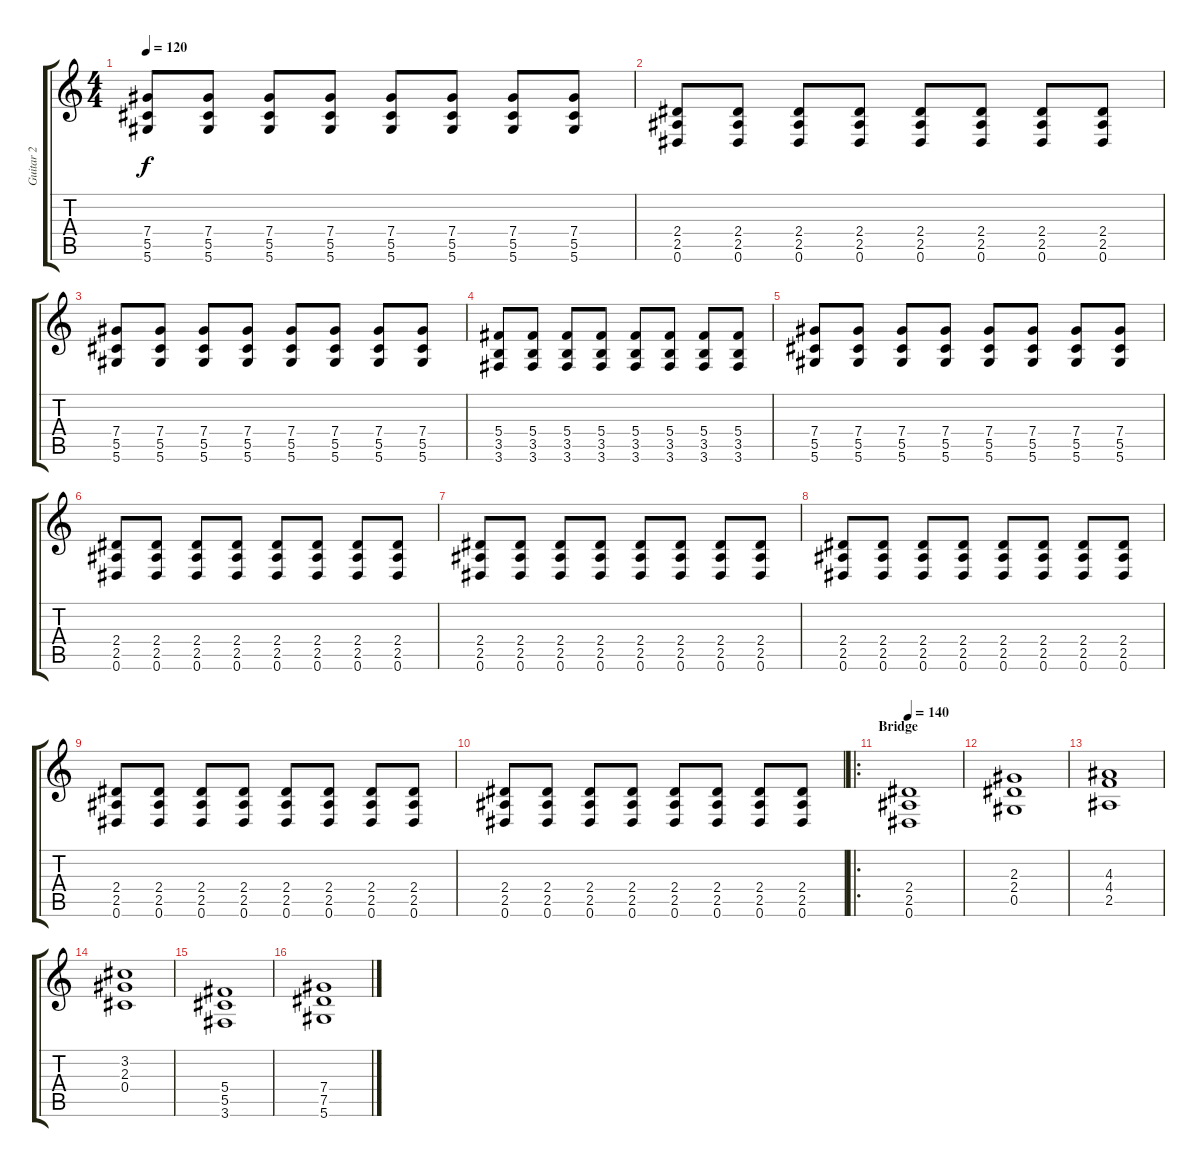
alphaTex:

\track ("Guitar 2" "Guitar 2") {instrument distortionguitar}
\staff {score tabs}
\tuning (Eb4 Bb3 Gb3 Db3 Ab2 Eb2) {hide}
\ts (4 4)
\tempo 120
\clef g2
\ks c
(7.4 5.5 5.6).8{dy f} (7.4 5.5 5.6).8 (7.4 5.5 5.6).8 (7.4 5.5 5.6).8 (7.4 5.5 5.6).8 (7.4 5.5 5.6).8 (7.4 5.5 5.6).8 (7.4 5.5 5.6).8 |
(2.4 2.5 0.6).8 (2.4 2.5 0.6).8 (2.4 2.5 0.6).8 (2.4 2.5 0.6).8 (2.4 2.5 0.6).8 (2.4 2.5 0.6).8 (2.4 2.5 0.6).8 (2.4 2.5 0.6).8 |
(7.4 5.5 5.6).8{volume 10 balance 0} (7.4 5.5 5.6).8 (7.4 5.5 5.6).8 (7.4 5.5 5.6).8 (7.4 5.5 5.6).8 (7.4 5.5 5.6).8 (7.4 5.5 5.6).8 (7.4 5.5 5.6).8 |
(5.4 3.5 3.6).8 (5.4 3.5 3.6).8 (5.4 3.5 3.6).8 (5.4 3.5 3.6).8 (5.4 3.5 3.6).8 (5.4 3.5 3.6).8 (5.4 3.5 3.6).8 (5.4 3.5 3.6).8 |
(7.4 5.5 5.6).8 (7.4 5.5 5.6).8 (7.4 5.5 5.6).8 (7.4 5.5 5.6).8 (7.4 5.5 5.6).8 (7.4 5.5 5.6).8 (7.4 5.5 5.6).8 (7.4 5.5 5.6).8 |
(2.4 2.5 0.6).8{balance 8} (2.4 2.5 0.6).8 (2.4 2.5 0.6).8 (2.4 2.5 0.6).8 (2.4 2.5 0.6).8 (2.4 2.5 0.6).8 (2.4 2.5 0.6).8 (2.4 2.5 0.6).8 |
(2.4 2.5 0.6).8 (2.4 2.5 0.6).8 (2.4 2.5 0.6).8 (2.4 2.5 0.6).8 (2.4 2.5 0.6).8 (2.4 2.5 0.6).8 (2.4 2.5 0.6).8 (2.4 2.5 0.6).8 |
(2.4 2.5 0.6).8 (2.4 2.5 0.6).8 (2.4 2.5 0.6).8 (2.4 2.5 0.6).8 (2.4 2.5 0.6).8 (2.4 2.5 0.6).8 (2.4 2.5 0.6).8 (2.4 2.5 0.6).8 |
(2.4 2.5 0.6).8 (2.4 2.5 0.6).8 (2.4 2.5 0.6).8 (2.4 2.5 0.6).8 (2.4 2.5 0.6).8 (2.4 2.5 0.6).8 (2.4 2.5 0.6).8 (2.4 2.5 0.6).8 |
(2.4 2.5 0.6).8 (2.4 2.5 0.6).8 (2.4 2.5 0.6).8 (2.4 2.5 0.6).8 (2.4 2.5 0.6).8 (2.4 2.5 0.6).8 (2.4 2.5 0.6).8 (2.4 2.5 0.6).8 |
\ro
\section ("" "Bridge")
\tempo 140
(2.4 2.5 0.6).1{volume 16} |
(2.3 2.4 0.5).1 |
(4.3 4.4 2.5).1 |
(3.2 2.3 0.4).1 |
(5.4 5.5 3.6).1 |
(7.4 7.5 5.6).1
